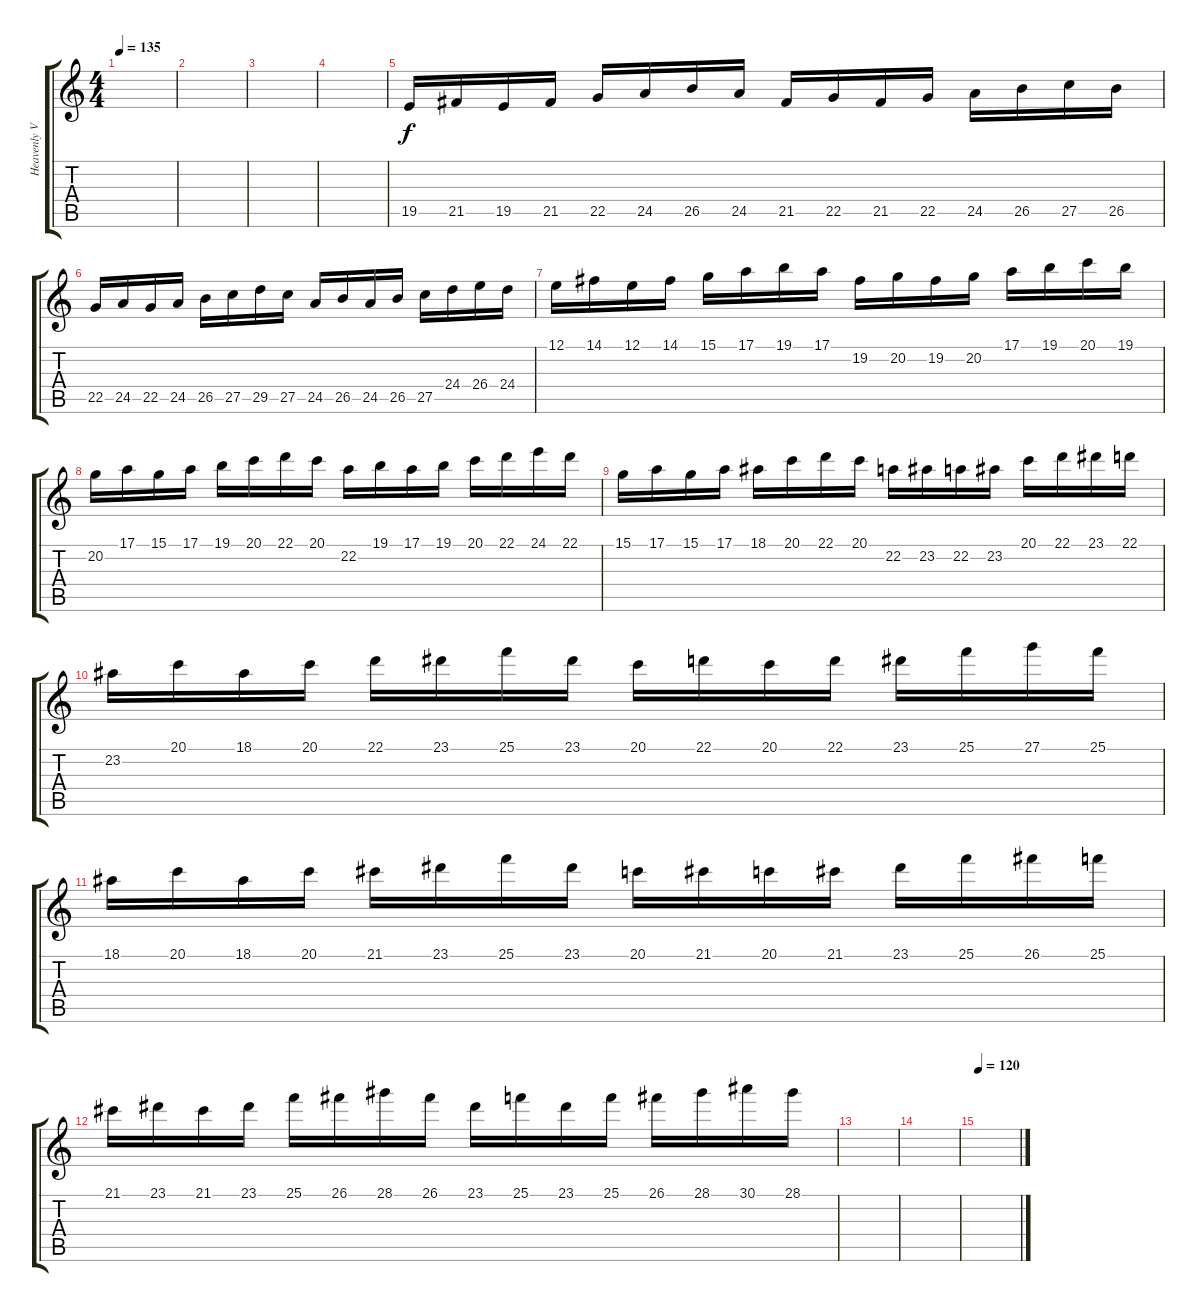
\track ("Heavenly Voice" "Heavenly V") {instrument musicbox}
\staff {score tabs}
\tuning (E4 B3 G3 D3 A2 E2) {hide}
\ts (4 4)
\tempo 135
\clef g2
\ks c
|
|
|
|
19.5.16 21.5.16 19.5.16 21.5.16 22.5.16 24.5.16 26.5.16 24.5.16 21.5.16 22.5.16 21.5.16 22.5.16 24.5.16 26.5.16 27.5.16 26.5.16 |
22.5.16 24.5.16 22.5.16 24.5.16 26.5.16 27.5.16 29.5.16 27.5.16 24.5.16 26.5.16 24.5.16 26.5.16 27.5.16 24.4.16 26.4.16 24.4.16 |
12.1.16 14.1.16 12.1.16 14.1.16 15.1.16 17.1.16 19.1.16 17.1.16 19.2.16 20.2.16 19.2.16 20.2.16 17.1.16 19.1.16 20.1.16 19.1.16 |
20.2.16 17.1.16 15.1.16 17.1.16 19.1.16 20.1.16 22.1.16 20.1.16 22.2.16 19.1.16 17.1.16 19.1.16 20.1.16 22.1.16 24.1.16 22.1.16 |
15.1.16 17.1.16 15.1.16 17.1.16 18.1.16 20.1.16 22.1.16 20.1.16 22.2.16 23.2.16 22.2.16 23.2.16 20.1.16 22.1.16 23.1.16 22.1.16 |
23.2.16 20.1.16 18.1.16 20.1.16 22.1.16 23.1.16 25.1.16 23.1.16 20.1.16 22.1.16 20.1.16 22.1.16 23.1.16 25.1.16 27.1.16 25.1.16 |
18.1.16 20.1.16 18.1.16 20.1.16 21.1.16 23.1.16 25.1.16 23.1.16 20.1.16 21.1.16 20.1.16 21.1.16 23.1.16 25.1.16 26.1.16 25.1.16 |
21.1.16 23.1.16 21.1.16 23.1.16 25.1.16 26.1.16 28.1.16 26.1.16 23.1.16 25.1.16 23.1.16 25.1.16 26.1.16 28.1.16 30.1.16 28.1.16 |
|
|
\tempo 120
